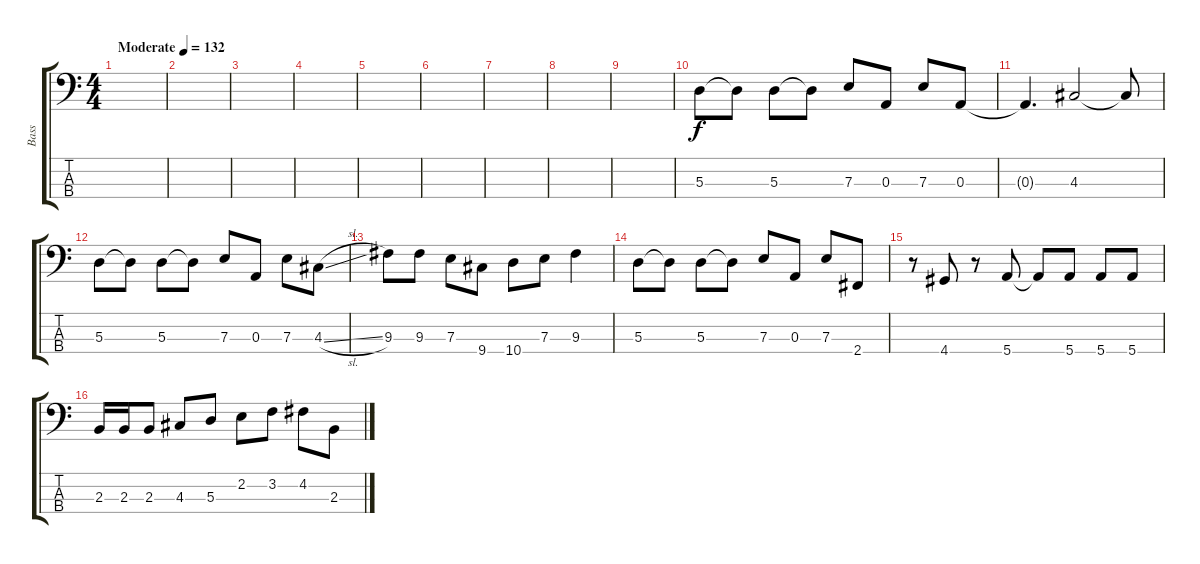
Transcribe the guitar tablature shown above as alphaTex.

\track ("Bass" "Bass") {instrument electricbassfinger}
\staff {score tabs}
\tuning (G2 D2 A1 E1) {hide}
\ts (4 4)
\tempo (132 "Moderate")
\clef f4
\ks c
|
|
|
|
|
|
|
|
|
5.3.8 5.3{t}.8 5.3.8 5.3{t}.8 7.3.8 0.3.8 7.3.8 0.3.8 |
0.3{t}.4{d} 4.3.2 4.3{t}.8 |
5.3.8 5.3{t}.8 5.3.8 5.3{t}.8 7.3.8 0.3.8 7.3.8 4.3{sl}.8 |
9.3.8 9.3.8 7.3.8 9.4.8 10.4.8 7.3.8 9.3.4 |
5.3.8 5.3{t}.8 5.3.8 5.3{t}.8 7.3.8 0.3.8 7.3.8 2.4.8 |
r.8 4.4.8 r.8 5.4.8 5.4{t}.8 5.4.8 5.4.8 5.4.8 |
2.3.16 2.3.16 2.3.8 4.3.8 5.3.8 2.2.8 3.2.8 4.2.8 2.3.8
